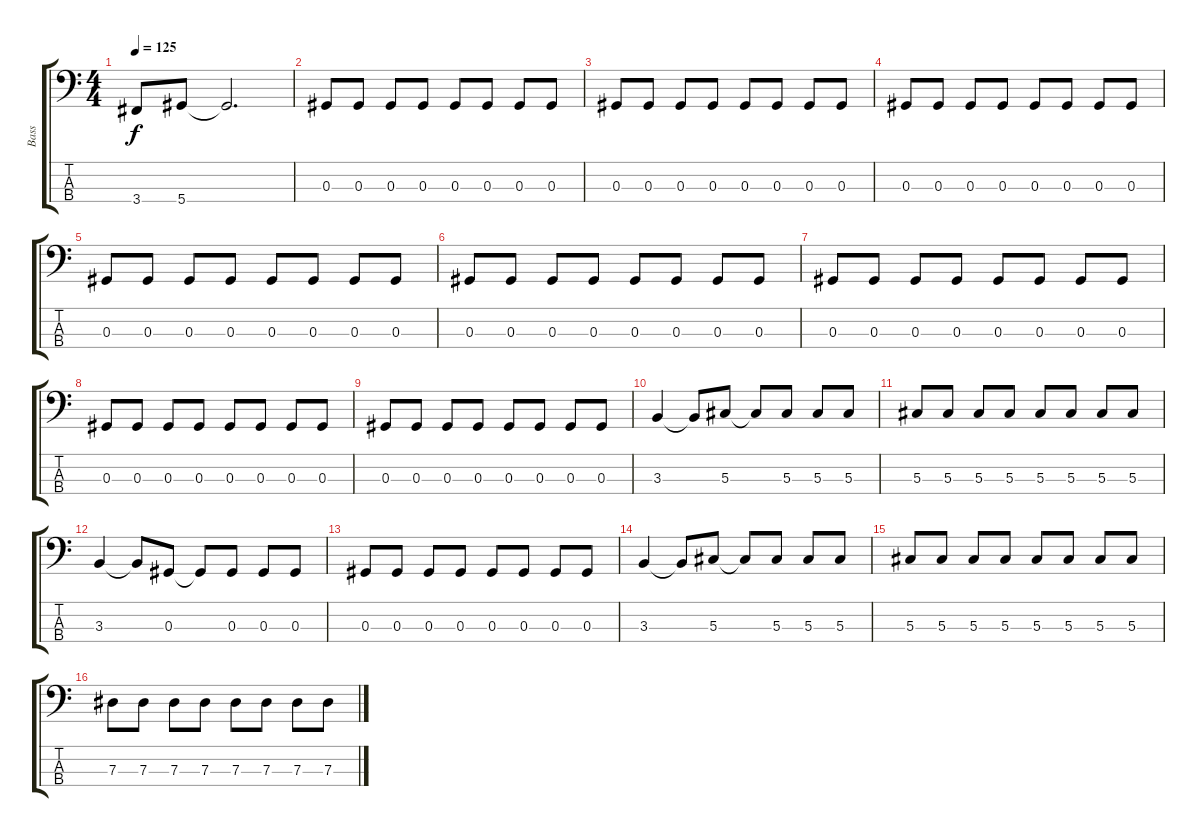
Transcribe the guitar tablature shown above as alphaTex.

\track ("Bass" "Bass") {instrument electricbassfinger}
\staff {score tabs}
\tuning (Gb2 Db2 Ab1 Eb1) {hide}
\ts (4 4)
\tempo 125
\clef f4
\ks c
3.4{t}.8{dy f} 5.4.8 5.4{t}.2{d} |
0.3.8 0.3.8 0.3.8 0.3.8 0.3.8 0.3.8 0.3.8 0.3.8 |
0.3.8 0.3.8 0.3.8 0.3.8 0.3.8 0.3.8 0.3.8 0.3.8 |
0.3.8 0.3.8 0.3.8 0.3.8 0.3.8 0.3.8 0.3.8 0.3.8 |
0.3.8 0.3.8 0.3.8 0.3.8 0.3.8 0.3.8 0.3.8 0.3.8 |
0.3.8 0.3.8 0.3.8 0.3.8 0.3.8 0.3.8 0.3.8 0.3.8 |
0.3.8 0.3.8 0.3.8 0.3.8 0.3.8 0.3.8 0.3.8 0.3.8 |
0.3.8 0.3.8 0.3.8 0.3.8 0.3.8 0.3.8 0.3.8 0.3.8 |
0.3.8 0.3.8 0.3.8 0.3.8 0.3.8 0.3.8 0.3.8 0.3.8 |
3.3.4 3.3{t}.8 5.3.8 5.3{t}.8 5.3.8 5.3.8 5.3.8 |
5.3.8 5.3.8 5.3.8 5.3.8 5.3.8 5.3.8 5.3.8 5.3.8 |
3.3.4 3.3{t}.8 0.3.8 0.3{t}.8 0.3.8 0.3.8 0.3.8 |
0.3.8 0.3.8 0.3.8 0.3.8 0.3.8 0.3.8 0.3.8 0.3.8 |
3.3.4 3.3{t}.8 5.3.8 5.3{t}.8 5.3.8 5.3.8 5.3.8 |
5.3.8 5.3.8 5.3.8 5.3.8 5.3.8 5.3.8 5.3.8 5.3.8 |
7.3.8 7.3.8 7.3.8 7.3.8 7.3.8 7.3.8 7.3.8 7.3.8
